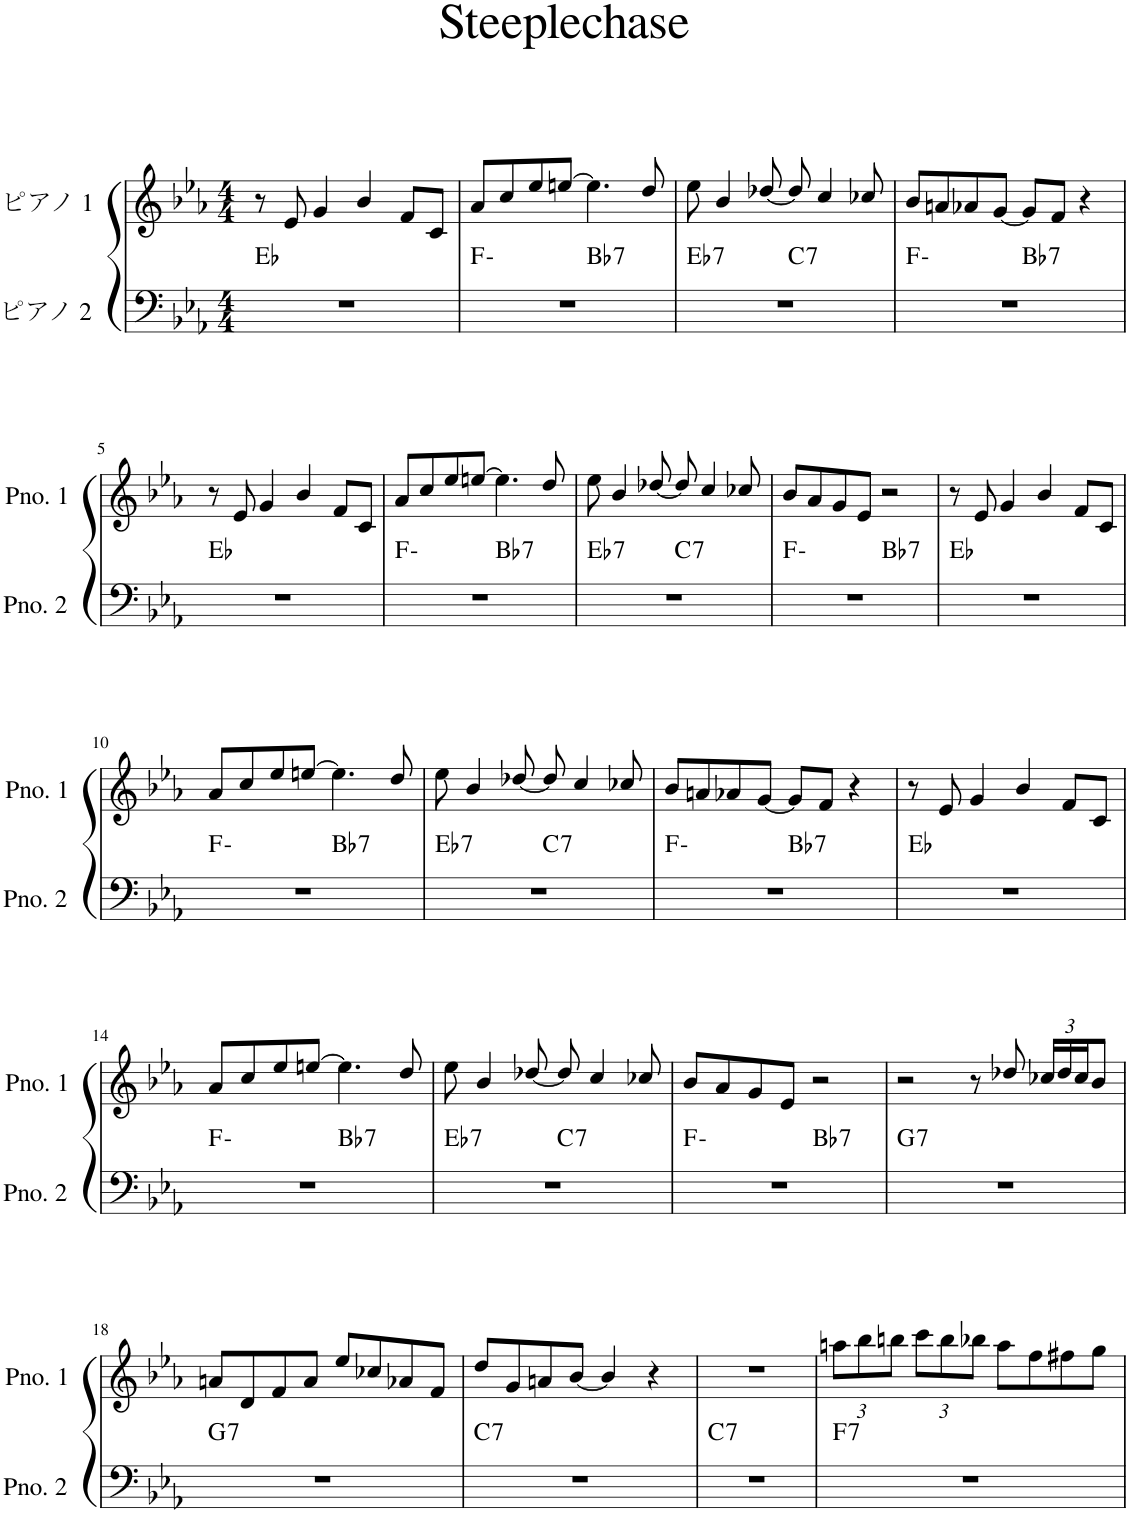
**kern	**harte	**kern
*part2	*part2	*part1
*staff2	*	*staff1
*I"ピアノ 2	*	*I"ピアノ 1
*clefF4	*	*clefG2
*k[b-e-a-]	*	*k[b-e-a-]
*M4/4	*	*M4/4
=1	=1	=1
1r	Eb:maj	8r
.	.	8e-/
.	.	4g/
.	.	4b-/
.	.	8f/L
.	.	8c/J
=2	=2	=2
*^	*	*
1r	2ryy	F:min	8a-/L
.	.	.	8cc/
.	.	.	8ee-/
.	.	.	[8een/J
!	!	!LO:H:kt=7	!
.	2ryy	Bb:7	4.ee\]
.	.	.	8dd/
=3	=3	=3	=3
!	!	!LO:H:kt=7	!
1r	2ryy	Eb:7	8ee-\
.	.	.	4b-/
.	.	.	[8dd-X/
!	!	!LO:H:kt=7	!
.	2ryy	C:7	8dd-/]
.	.	.	4cc/
.	.	.	8cc-X/
=4	=4	=4	=4
1r	2ryy	F:min	8b-/L
.	.	.	8an/
.	.	.	8a-X/
.	.	.	[8g/J
!	!	!LO:H:kt=7	!
.	2ryy	Bb:7	8g/L]
.	.	.	8f/J
.	.	.	4r
*v	*v	*	*
!!LO:LB:g=z
=5	=5	=5
1r	Eb:maj	8r
.	.	8e-/
.	.	4g/
.	.	4b-/
.	.	8f/L
.	.	8c/J
=6	=6	=6
*^	*	*
1r	2ryy	F:min	8a-/L
.	.	.	8cc/
.	.	.	8ee-/
.	.	.	[8een/J
!	!	!LO:H:kt=7	!
.	2ryy	Bb:7	4.ee\]
.	.	.	8dd/
=7	=7	=7	=7
!	!	!LO:H:kt=7	!
1r	2ryy	Eb:7	8ee-\
.	.	.	4b-/
.	.	.	[8dd-X/
!	!	!LO:H:kt=7	!
.	2ryy	C:7	8dd-/]
.	.	.	4cc/
.	.	.	8cc-X/
=8	=8	=8	=8
1r	2ryy	F:min	8b-/L
.	.	.	8a-/
.	.	.	8g/
.	.	.	8e-/J
!	!	!LO:H:kt=7	!
.	2ryy	Bb:7	2r
*v	*v	*	*
=9	=9	=9
1r	Eb:maj	8r
.	.	8e-/
.	.	4g/
.	.	4b-/
.	.	8f/L
.	.	8c/J
!!LO:LB:g=z
=10	=10	=10
*^	*	*
1r	2ryy	F:min	8a-/L
.	.	.	8cc/
.	.	.	8ee-/
.	.	.	[8een/J
!	!	!LO:H:kt=7	!
.	2ryy	Bb:7	4.ee\]
.	.	.	8dd/
=11	=11	=11	=11
!	!	!LO:H:kt=7	!
1r	2ryy	Eb:7	8ee-\
.	.	.	4b-/
.	.	.	[8dd-X/
!	!	!LO:H:kt=7	!
.	2ryy	C:7	8dd-/]
.	.	.	4cc/
.	.	.	8cc-X/
=12	=12	=12	=12
1r	2ryy	F:min	8b-/L
.	.	.	8an/
.	.	.	8a-X/
.	.	.	[8g/J
!	!	!LO:H:kt=7	!
.	2ryy	Bb:7	8g/L]
.	.	.	8f/J
.	.	.	4r
*v	*v	*	*
=13	=13	=13
1r	Eb:maj	8r
.	.	8e-/
.	.	4g/
.	.	4b-/
.	.	8f/L
.	.	8c/J
!!LO:LB:g=z
=14	=14	=14
*^	*	*
1r	2ryy	F:min	8a-/L
.	.	.	8cc/
.	.	.	8ee-/
.	.	.	[8een/J
!	!	!LO:H:kt=7	!
.	2ryy	Bb:7	4.ee\]
.	.	.	8dd/
=15	=15	=15	=15
!	!	!LO:H:kt=7	!
1r	2ryy	Eb:7	8ee-\
.	.	.	4b-/
.	.	.	[8dd-X/
!	!	!LO:H:kt=7	!
.	2ryy	C:7	8dd-/]
.	.	.	4cc/
.	.	.	8cc-X/
=16	=16	=16	=16
1r	2ryy	F:min	8b-/L
.	.	.	8a-/
.	.	.	8g/
.	.	.	8e-/J
!	!	!LO:H:kt=7	!
.	2ryy	Bb:7	2r
=17	=17	=17	=17
!	!	!LO:H:kt=7	!
*v	*v	*	*
1r	G:7	2r
.	.	8r
.	.	8dd-X/
*	*	*Xbrackettup
.	.	24cc-X/LL
.	.	24dd-/
.	.	24cc-/J
.	.	8b-/J
!!LO:LB:g=z
=18	=18	=18
!	!LO:H:kt=7	!
1r	G:7	8an/L
.	.	8d/
.	.	8f/
.	.	8a/J
.	.	8ee-/L
.	.	8cc-X/
.	.	8a-X/
.	.	8f/J
=19	=19	=19
!	!LO:H:kt=7	!
1r	C:7	8dd/L
.	.	8g/
.	.	8an/
.	.	[8b-/J
.	.	4b-/]
.	.	4r
=20	=20	=20
!	!LO:H:kt=7	!
1r	C:7	1r
=21	=21	=21
!	!LO:H:kt=7	!
1r	F:7	12aan\L
.	.	12bb-\
.	.	12bbn\J
.	.	12ccc\L
.	.	12bb\
.	.	12bb-X\J
.	.	8aa\L
.	.	8ff\
.	.	8ff#X\
.	.	8gg\J
=	=	=
*-	*-	*-
